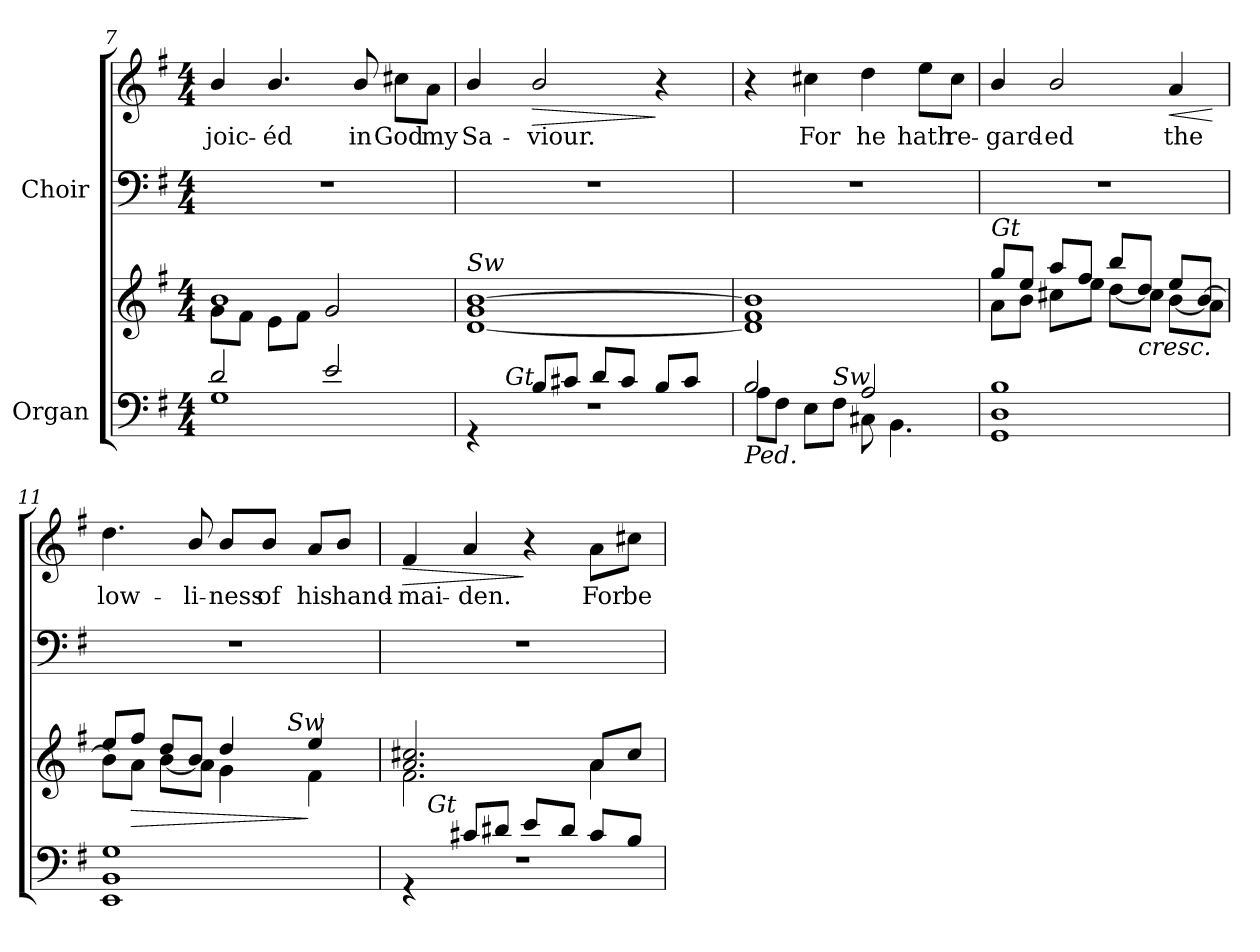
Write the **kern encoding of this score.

**kern	**kern	**dynam	**kern	**kern	**text	**dynam
*part2	*part2	*part2	*part1	*part1	*part1	*part1
*staff4	*staff3	*staff3/4	*staff2	*staff1	*staff1	*staff1/2
*I"Organ	*	*	*I"Choir	*	*	*
!!LO:LB:g=z
*clefF4	*clefG2	*	*clefF4	*clefG2	*	*
*k[f#]	*k[f#]	*	*k[f#]	*k[f#]	*	*
*G:	*G:	*	*G:	*G:	*	*
*M4/4	*M4/4	*	*M4/4	*M4/4	*	*
=7	=7	=7	=7	=7	=7	=7
*^	*^	*	*	*	*	*
!	!	!	!	!	!	!	!LO:LY:b:color=#000000	!
2di/	1Gi	1bi	8gi\L	.	1r	4bi/	-joic-	.
.	.	.	8f#i\J	.	.	.	.	.
!	!	!	!	!	!	!	!LO:LY:b:color=#000000	!
.	.	.	8ei\L	.	.	4.bi/	-éd	.
.	.	.	8f#i\J	.	.	.	.	.
2ei/	.	.	2gi/	.	.	.	.	.
!	!	!	!	!	!	!	!LO:LY:b:color=#000000	!
.	.	.	.	.	.	8bi/	in	.
!	!	!	!	!	!	!	!LO:LY:b:color=#000000	!
.	.	.	.	.	.	8cc#Xi\L	God	.
!	!	!	!	!	!	!	!LO:LY:b:color=#000000	!
.	.	.	.	.	.	8ai\J	my	.
=8	=8	=8	=8	=8	=8	=8	=8	=8
!	!	!LO:TX:a:i:t=Sw	!	!	!	!	!	!
!	!	!	!	!	!	!	!LO:LY:b:color=#000000	!
*	*^	*	*	*	*	*	*	*
1r	4r	8ryy	1gi [1bi	[1di	.	1r	4bi/	Sa-	.
.	.	128ryy	.	.	.	.	.	.	.
.	.	256ryy	.	.	.	.	.	.	.
.	.	1024ryy	.	.	.	.	.	.	.
!	!	!LO:TX:a:i:t=Gt	!	!	!	!	!	!	!
.	.	2ryy	.	.	.	.	.	.	.
!	!	!	!	!	!	!	!	!LO:LY:b:color=#000000	!LO:HP:b
.	8Bi/L	.	.	.	.	.	2bi/	-viour.	>
.	8c#Xi/J	.	.	.	.	.	.	.	.
.	8di/L	.	.	.	.	.	.	.	.
.	8c#i/J	.	.	.	.	.	.	.	.
.	.	4ryy	.	.	.	.	.	.	.
.	8Bi/L	.	.	.	.	.	4r	.	]
.	8c#i/J	.	.	.	.	.	.	.	.
.	.	16ryy	.	.	.	.	.	.	.
.	.	32ryy	.	.	.	.	.	.	.
.	.	64ryy	.	.	.	.	.	.	.
.	.	512.ryy	.	.	.	.	.	.	.
=9	=9	=9	=9	=9	=9	=9	=9	=9	=9
!LO:TX:b:i:t=Ped.	!	!	!	!	!	!	!	!	!
1ryy	2Bi/	8Ai\L	1f#i 1bi]	1di]	.	1r	4r	.	.
.	.	8F#i\J	.	.	.	.	.	.	.
!	!	!	!	!	!	!	!	!LO:LY:b:color=#000000	!
.	.	8Ei\L	.	.	.	.	4cc#Xi\	For	.
!	!	!LO:TX:a:i:t=Sw	!	!	!	!	!	!	!
.	.	8F#i\J	.	.	.	.	.	.	.
!	!	!	!	!	!	!	!	!LO:LY:b:color=#000000	!
.	2Ai/	8C#Xi\	.	.	.	.	4ddi\	he	.
.	.	4.BBi\	.	.	.	.	.	.	.
!	!	!	!	!	!	!	!	!LO:LY:b:color=#000000	!
.	.	.	.	.	.	.	8eei\L	hath	.
!	!	!	!	!	!	!	!	!LO:LY:b:color=#000000	!
.	.	.	.	.	.	.	8cc#i\J	re-	.
*	*v	*v	*	*	*	*	*	*	*
!!LO:LB:g=z
=10	=10	=10	=10	=10	=10	=10	=10	=10
!	!	!LO:TX:a:i:t=Gt	!	!	!	!	!	!
!	!	!	!	!	!	!	!LO:LY:b:color=#000000	!
1Di 1Bi	1GGi	8ggi/L	8ai\L	.	1r	4bi/	-gard-	.
.	.	8eei/J	8bi\J	.	.	.	.	.
!	!	!	!	!	!	!	!LO:LY:b:color=#000000	!
.	.	8aai/L	8cc#Xi\L	.	.	2bi/	-ed	.
.	.	8ff#i/J	8eei\J	.	.	.	.	.
.	.	8bbi/L	[8ddi\L	.	.	.	.	.
!	!	!	!	!LO:HP:b	!	!	!	!
.	.	8ddi/J]	8cc#i\J	<	.	.	.	.
!	!	!	!	!	!	!	!LO:LY:b:color=#000000	!LO:HP:b
.	.	8eei/L	[8bi\L	.	.	4ai/	the	<
.	.	8bi/J_	8ai\J	.	.	.	.	.
*v	*v	*	*	*	*	*	*	*
*	*v	*v	*	*	*	*	*
.	.	.	.	.	.	[
=11	=11	=11	=11	=11	=11	=11
*^	*^	*	*	*	*	*
!	!	!	!	!	!	!	!LO:LY:b:color=#000000	!
*	*	*	*^	*	*	*	*	*
1BBi 1Gi	1EEi	8eei/L	8bi\L]	2ryy	.	1r	4.ddi\	low-	.
!	!	!	!	!	!LO:HP:b	!	!	!	!
.	.	8ff#i/J	8ai\J	.	>	.	.	.	.
.	.	8ddi/L	[8bi\L	.	.	.	.	.	.
!	!	!	!	!	!	!	!	!LO:LY:b:color=#000000	!
.	.	8bi/J]	8ai\J	.	.	.	8bi/	-li-	.
!	!	!	!	!	!	!	!	!LO:LY:b:color=#000000	!
.	.	4ddi/	4gi\	8ryy	.	.	8bi/L	-ness	.
!	!	!	!	!	!	!	!	!LO:LY:b:color=#000000	!
.	.	.	.	32ryy	.	.	8bi/J	of	.
.	.	.	.	64ryy	.	.	.	.	.
.	.	.	.	256.ryy	.	.	.	.	.
!	!	!	!	!LO:TX:a:i:t=Sw	!	!	!	!	!
.	.	.	.	4ryy	.	.	.	.	.
!	!	!	!	!	!	!	!	!LO:LY:b:color=#000000	!
.	.	4eei/	4f#i\	.	]	.	8ai/L	his	.
!	!	!	!	!	!	!	!	!LO:LY:b:color=#000000	!
.	.	.	.	.	.	.	8bi/J	hand-	.
.	.	.	.	16ryy	.	.	.	.	.
.	.	.	.	128ryy	.	.	.	.	.
.	.	.	.	512ryy	.	.	.	.	.
*v	*v	*	*	*	*	*	*	*	*
.	.	.	.	[	.	.	.	.
*	*	*v	*v	*	*	*	*	*
=12	=12	=12	=12	=12	=12	=12	=12
*^	*	*	*	*	*	*	*
*	*	*	*^	*	*	*	*	*
!	!	!	!	!	!	!	!	!LO:LY:b:color=#000000	!LO:HP:b
*	*^	*	*v	*v	*	*	*	*	*
1r	4r	16ryy	2.ai/ 2.cc#Xi	2.f#i\	.	1r	4f#i/	-mai-	>
.	.	128ryy	.	.	.	.	.	.	.
!	!	!LO:TX:a:i:t=Gt	!	!	!	!	!	!	!
.	.	2ryy	.	.	.	.	.	.	.
!	!	!	!	!	!	!	!	!LO:LY:b:color=#000000	!
.	8c#Xi/L	.	.	.	.	.	4ai/	-den.	.
.	8d#Xi/J	.	.	.	.	.	.	.	.
.	8ei/L	.	.	.	.	.	4r	.	]
.	.	4ryy	.	.	.	.	.	.	.
.	8d#i/J	.	.	.	.	.	.	.	.
!	!	!	!	!	!	!	!	!LO:LY:b:color=#000000	!
.	8c#i/L	.	8ai/L	4ai\	.	.	8ai\L	For	.
.	.	8ryy	.	.	.	.	.	.	.
!	!	!	!	!	!	!	!	!LO:LY:b:color=#000000	!
.	8Bi/J	.	8cc#i/J	.	.	.	8cc#Xi\J	be-	.
.	.	32..ryy	.	.	.	.	.	.	.
*v	*v	*v	*	*	*	*	*	*	*
*	*v	*v	*	*	*	*	*
=	=	=	=	=	=	=
*-	*-	*-	*-	*-	*-	*-
